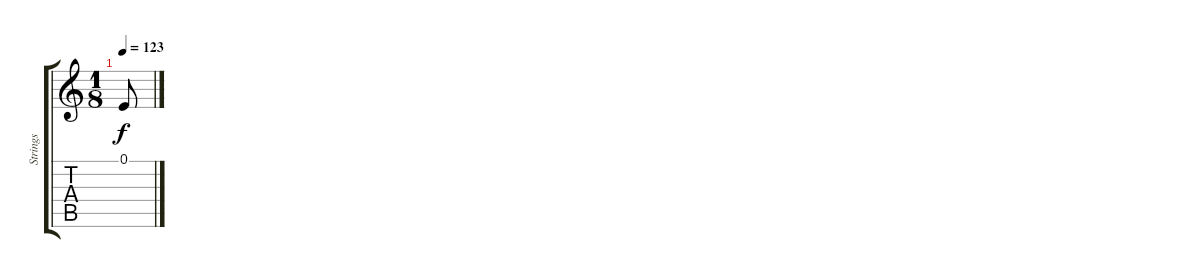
\track ("Strings" "Strings") {instrument synthstrings2}
\staff {score tabs}
\tuning (E4 B3 G3 D3 A2 E2) {hide}
\ts (1 8)
\tempo 123
\clef g2
\ks c
0.1.8{dy f}
